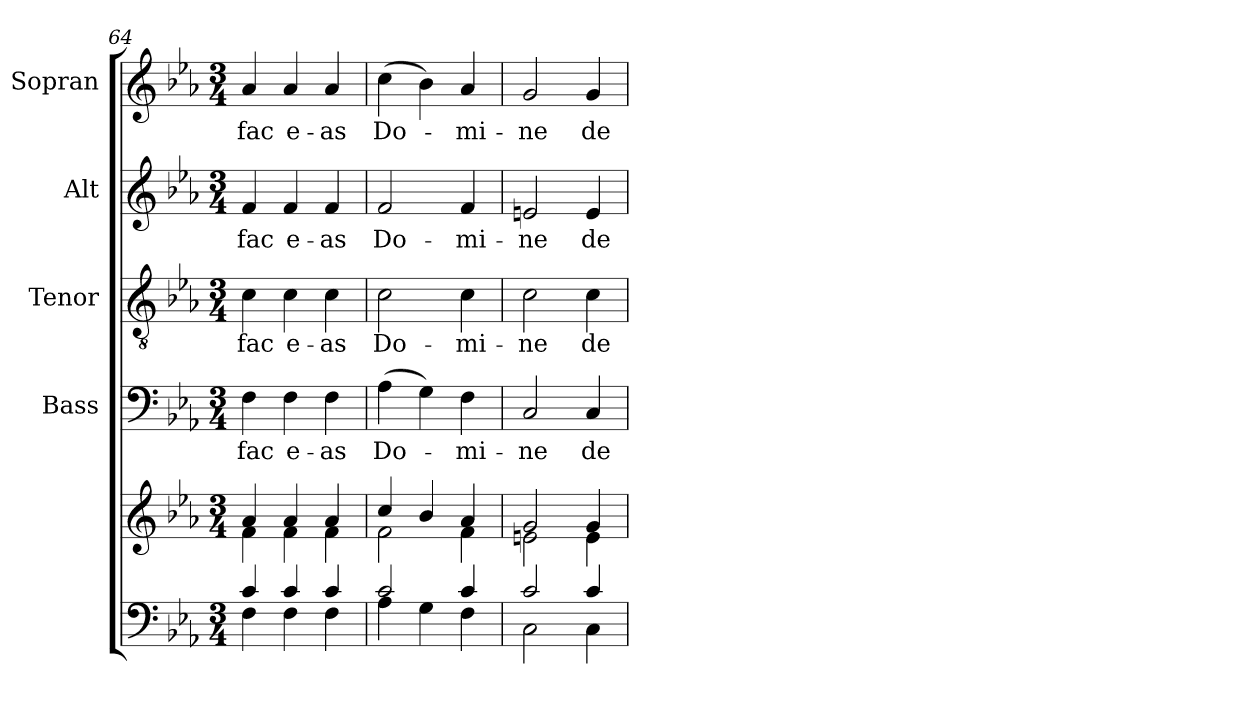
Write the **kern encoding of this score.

**kern	**kern	**kern	**text	**kern	**text	**kern	**text	**kern	**text
*part5	*part5	*part4	*part4	*part3	*part3	*part2	*part2	*part1	*part1
*staff6	*staff5	*staff4	*staff4	*staff3	*staff3	*staff2	*staff2	*staff1	*staff1
*	*	*I"Bass	*	*I"Tenor	*	*I"Alt	*	*I"Sopran	*
*	*	*I'B.	*	*I'T.	*	*I'A.	*	*I'S.	*
*clefF4	*clefG2	*clefF4	*	*clefGv2	*	*clefG2	*	*clefG2	*
*k[b-e-a-]	*k[b-e-a-]	*k[b-e-a-]	*	*k[b-e-a-]	*	*k[b-e-a-]	*	*k[b-e-a-]	*
*E-:	*E-:	*E-:	*	*E-:	*	*E-:	*	*E-:	*
*M3/4	*M3/4	*M3/4	*	*M3/4	*	*M3/4	*	*M3/4	*
=64	=64	=64	=64	=64	=64	=64	=64	=64	=64
*^	*^	*	*	*	*	*	*	*	*
!	!	!	!	!	!LO:LY:b	!	!LO:LY:b	!	!LO:LY:b	!	!LO:LY:b
4c/	4F\	4a-/	4f\	4F\	fac	4c\	fac	4f/	fac	4a-/	fac
!	!	!	!	!	!LO:LY:b	!	!LO:LY:b	!	!LO:LY:b	!	!LO:LY:b
4c/	4F\	4a-/	4f\	4F\	e-	4c\	e-	4f/	e-	4a-/	e-
!	!	!	!	!	!LO:LY:b	!	!LO:LY:b	!	!LO:LY:b	!	!LO:LY:b
4c/	4F\	4a-/	4f\	4F\	-as	4c\	-as	4f/	-as	4a-/	-as
=65	=65	=65	=65	=65	=65	=65	=65	=65	=65	=65	=65
!	!	!	!	!	!LO:LY:b	!	!LO:LY:b	!	!LO:LY:b	!	!LO:LY:b
2c/	4A-\	4cc/	2f\	(>4A-\	Do-	2c\	Do-	2f/	Do-	(>4cc\	Do-
.	4G\	4b-/	.	4G\)	.	.	.	.	.	4b-\)	.
!	!	!	!	!	!LO:LY:b	!	!LO:LY:b	!	!LO:LY:b	!	!LO:LY:b
4c/	4F\	4a-/	4f\	4F\	-mi-	4c\	-mi-	4f/	-mi-	4a-/	-mi-
=66	=66	=66	=66	=66	=66	=66	=66	=66	=66	=66	=66
!	!	!	!	!	!LO:LY:b	!	!LO:LY:b	!	!LO:LY:b	!	!LO:LY:b
2c/	2C\	2g/	2en\	2C/	-ne	2c\	-ne	2en/	-ne	2g/	-ne
!	!	!	!	!	!LO:LY:b	!	!LO:LY:b	!	!LO:LY:b	!	!LO:LY:b
4c/	4C\	4g/	4e\	4C/	de	4c\	de	4e/	de	4g/	de
*v	*v	*	*	*	*	*	*	*	*	*	*
*	*v	*v	*	*	*	*	*	*	*	*
=	=	=	=	=	=	=	=	=	=
*-	*-	*-	*-	*-	*-	*-	*-	*-	*-
